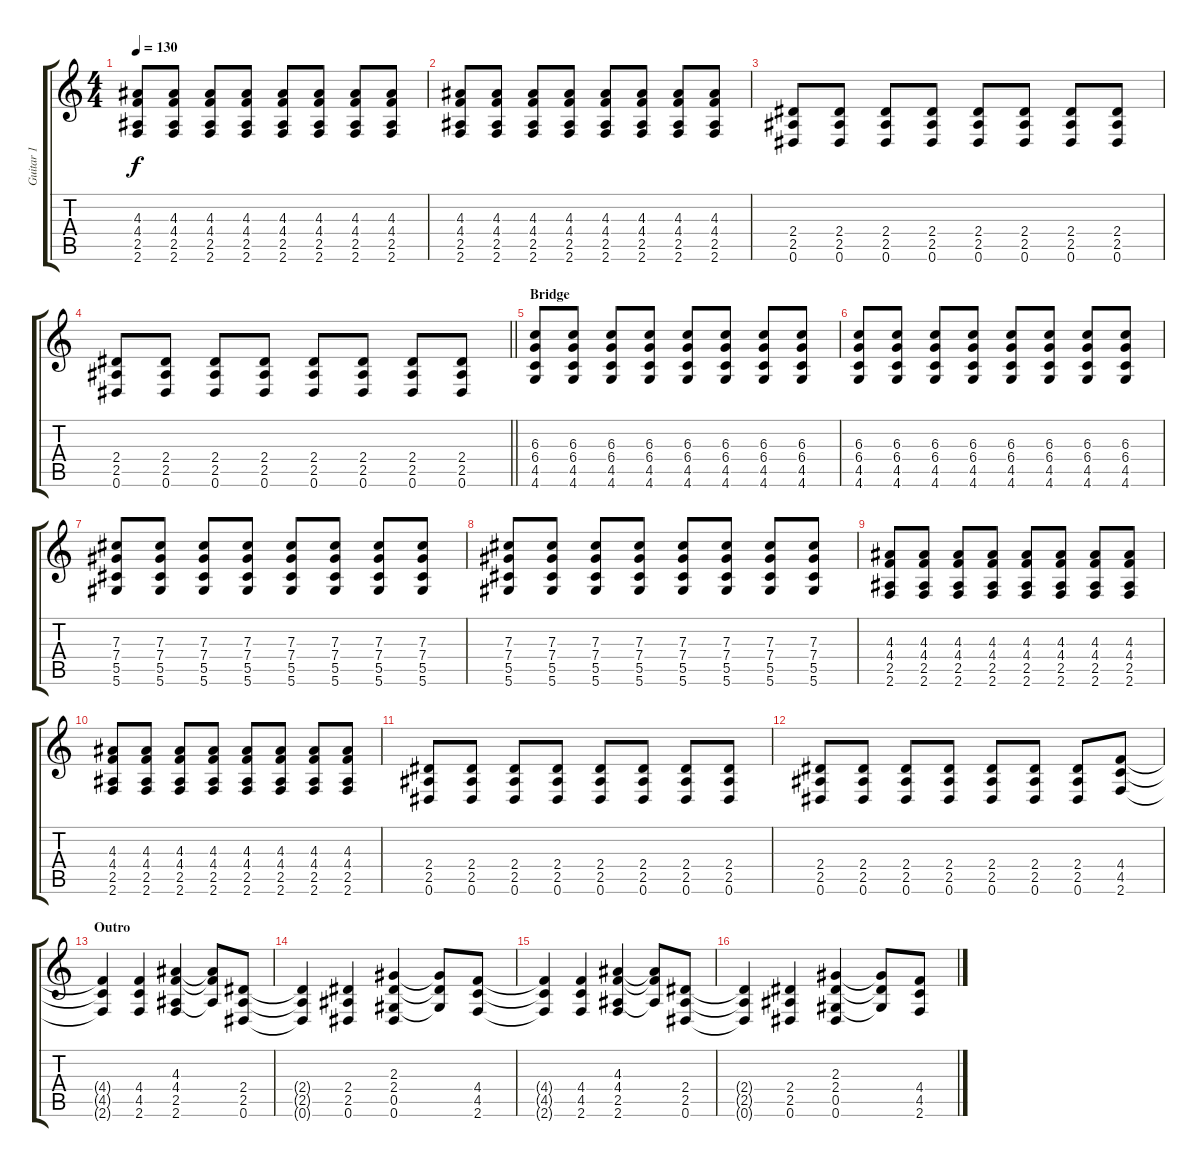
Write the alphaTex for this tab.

\track ("Guitar 1" "Guitar 1") {instrument distortionguitar}
\staff {score tabs}
\tuning (Eb4 Bb3 Gb3 Db3 Ab2 Eb2) {hide}
\ts (4 4)
\tempo 130
\clef g2
\ks c
(4.3 4.4 2.5 2.6).8{dy f} (4.3 4.4 2.5 2.6).8 (4.3 4.4 2.5 2.6).8 (4.3 4.4 2.5 2.6).8 (4.3 4.4 2.5 2.6).8 (4.3 4.4 2.5 2.6).8 (4.3 4.4 2.5 2.6).8 (4.3 4.4 2.5 2.6).8 |
(4.3 4.4 2.5 2.6).8 (4.3 4.4 2.5 2.6).8 (4.3 4.4 2.5 2.6).8 (4.3 4.4 2.5 2.6).8 (4.3 4.4 2.5 2.6).8 (4.3 4.4 2.5 2.6).8 (4.3 4.4 2.5 2.6).8 (4.3 4.4 2.5 2.6).8 |
(2.4 2.5 0.6).8 (2.4 2.5 0.6).8 (2.4 2.5 0.6).8 (2.4 2.5 0.6).8 (2.4 2.5 0.6).8 (2.4 2.5 0.6).8 (2.4 2.5 0.6).8 (2.4 2.5 0.6).8 |
\barLineRight lightlight
(2.4 2.5 0.6).8 (2.4 2.5 0.6).8 (2.4 2.5 0.6).8 (2.4 2.5 0.6).8 (2.4 2.5 0.6).8 (2.4 2.5 0.6).8 (2.4 2.5 0.6).8 (2.4 2.5 0.6).8 |
\section ("" "Bridge")
(6.3 6.4 4.5 4.6).8 (6.3 6.4 4.5 4.6).8 (6.3 6.4 4.5 4.6).8 (6.3 6.4 4.5 4.6).8 (6.3 6.4 4.5 4.6).8 (6.3 6.4 4.5 4.6).8 (6.3 6.4 4.5 4.6).8 (6.3 6.4 4.5 4.6).8 |
(6.3 6.4 4.5 4.6).8 (6.3 6.4 4.5 4.6).8 (6.3 6.4 4.5 4.6).8 (6.3 6.4 4.5 4.6).8 (6.3 6.4 4.5 4.6).8 (6.3 6.4 4.5 4.6).8 (6.3 6.4 4.5 4.6).8 (6.3 6.4 4.5 4.6).8 |
(7.3 7.4 5.5 5.6).8 (7.3 7.4 5.5 5.6).8 (7.3 7.4 5.5 5.6).8 (7.3 7.4 5.5 5.6).8 (7.3 7.4 5.5 5.6).8 (7.3 7.4 5.5 5.6).8 (7.3 7.4 5.5 5.6).8 (7.3 7.4 5.5 5.6).8 |
(7.3 7.4 5.5 5.6).8 (7.3 7.4 5.5 5.6).8 (7.3 7.4 5.5 5.6).8 (7.3 7.4 5.5 5.6).8 (7.3 7.4 5.5 5.6).8 (7.3 7.4 5.5 5.6).8 (7.3 7.4 5.5 5.6).8 (7.3 7.4 5.5 5.6).8 |
(4.3 4.4 2.5 2.6).8 (4.3 4.4 2.5 2.6).8 (4.3 4.4 2.5 2.6).8 (4.3 4.4 2.5 2.6).8 (4.3 4.4 2.5 2.6).8 (4.3 4.4 2.5 2.6).8 (4.3 4.4 2.5 2.6).8 (4.3 4.4 2.5 2.6).8 |
(4.3 4.4 2.5 2.6).8 (4.3 4.4 2.5 2.6).8 (4.3 4.4 2.5 2.6).8 (4.3 4.4 2.5 2.6).8 (4.3 4.4 2.5 2.6).8 (4.3 4.4 2.5 2.6).8 (4.3 4.4 2.5 2.6).8 (4.3 4.4 2.5 2.6).8 |
(2.4 2.5 0.6).8 (2.4 2.5 0.6).8 (2.4 2.5 0.6).8 (2.4 2.5 0.6).8 (2.4 2.5 0.6).8 (2.4 2.5 0.6).8 (2.4 2.5 0.6).8 (2.4 2.5 0.6).8 |
(2.4 2.5 0.6).8 (2.4 2.5 0.6).8 (2.4 2.5 0.6).8 (2.4 2.5 0.6).8 (2.4 2.5 0.6).8 (2.4 2.5 0.6).8 (2.4 2.5 0.6).8 (4.4 4.5 2.6).8 |
\section ("" "Outro")
(4.4{t} 4.5{t} 2.6{t}).4 (4.4 4.5 2.6).4 (4.3 4.4 2.5 2.6).4 (4.3{t} 4.4{t} 2.5{t}).8 (2.4 2.5 0.6).8 |
(2.4{t} 2.5{t} 0.6{t}).4 (2.4 2.5 0.6).4 (2.3 2.4 0.5 0.6).4 (2.3{t} 2.4{t} 0.5{t}).8 (4.4 4.5 2.6).8 |
(4.4{t} 4.5{t} 2.6{t}).4 (4.4 4.5 2.6).4 (4.3 4.4 2.5 2.6).4 (4.3{t} 4.4{t} 2.5{t}).8 (2.4 2.5 0.6).8 |
(2.4{t} 2.5{t} 0.6{t}).4 (2.4 2.5 0.6).4 (2.3 2.4 0.5 0.6).4 (2.3{t} 2.4{t} 0.5{t}).8 (4.4 4.5 2.6).8
